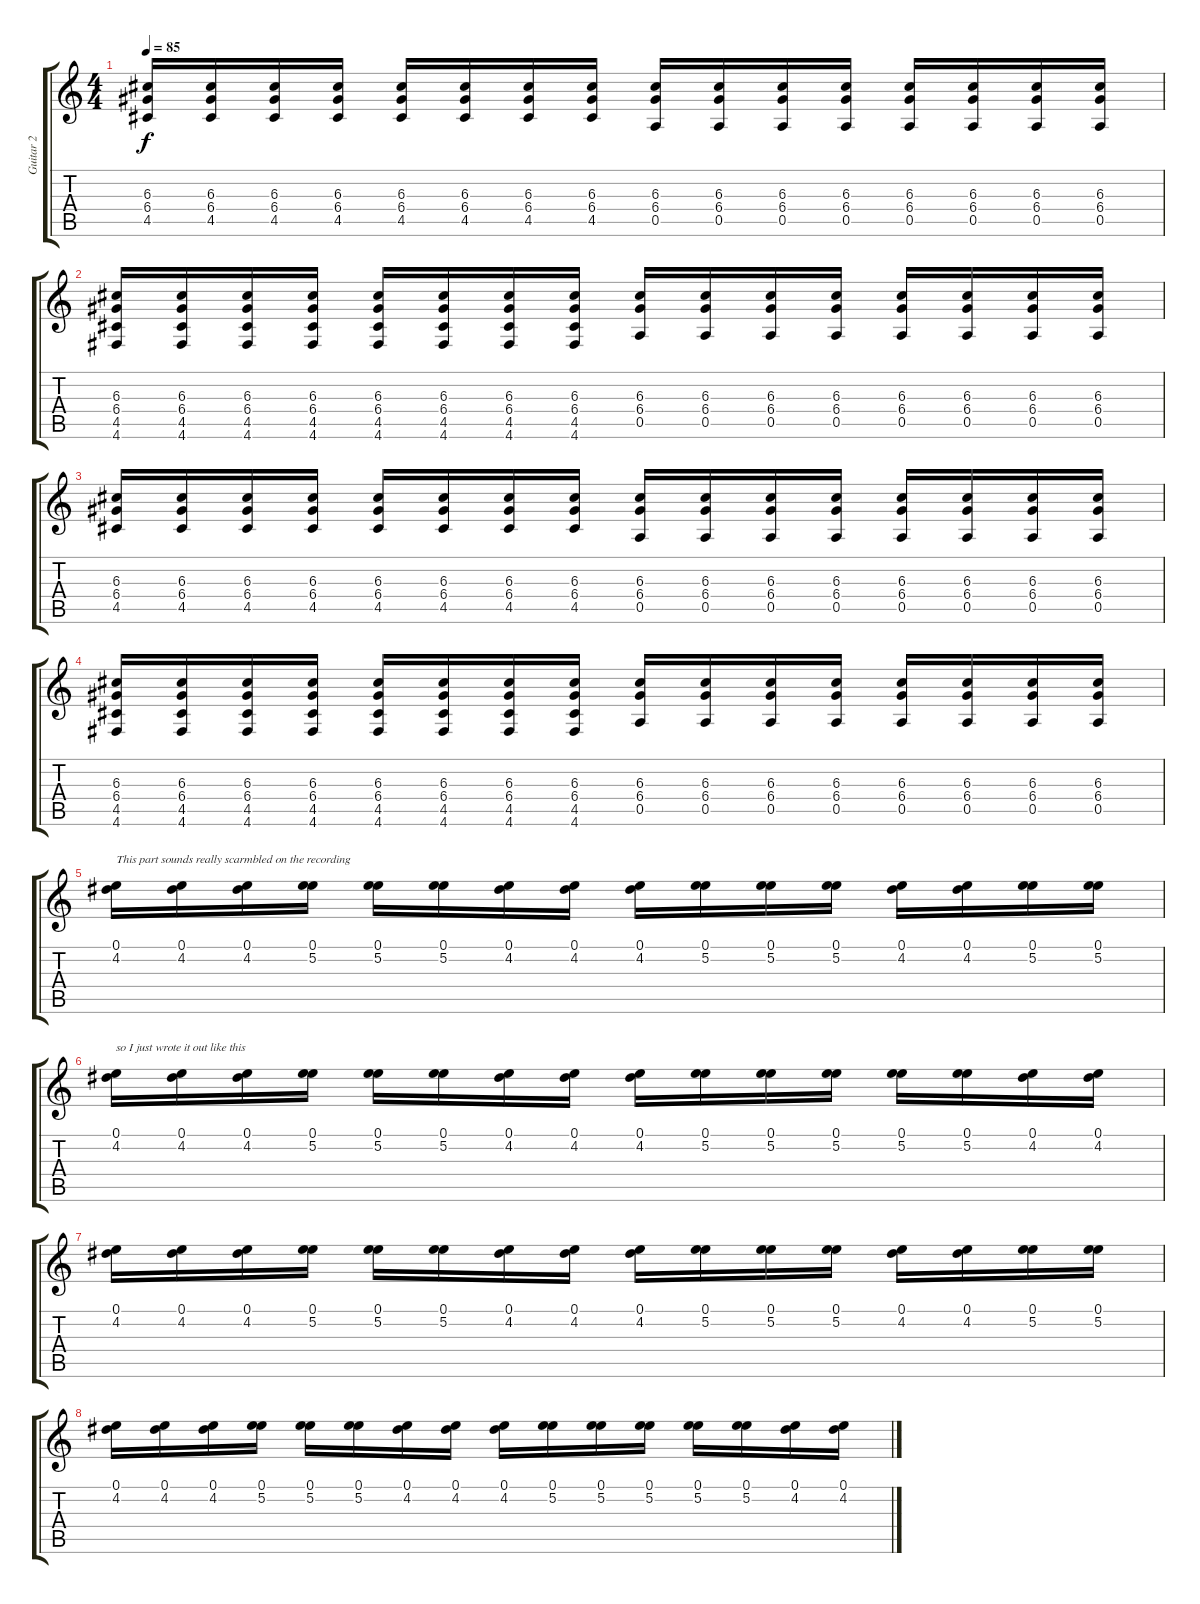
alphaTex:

\track ("Guitar 2" "Guitar 2") {instrument overdrivenguitar}
\staff {score tabs}
\tuning (E4 B3 G3 D3 A2 D2) {hide}
\ts (4 4)
\tempo 85
\clef g2
\ks c
(6.3 6.4 4.5).16{dy f} (6.3 6.4 4.5).16 (6.3 6.4 4.5).16 (6.3 6.4 4.5).16 (6.3 6.4 4.5).16 (6.3 6.4 4.5).16 (6.3 6.4 4.5).16 (6.3 6.4 4.5).16 (6.3 6.4 0.5).16 (6.3 6.4 0.5).16 (6.3 6.4 0.5).16 (6.3 6.4 0.5).16 (6.3 6.4 0.5).16 (6.3 6.4 0.5).16 (6.3 6.4 0.5).16 (6.3 6.4 0.5).16 |
(6.3 6.4 4.5 4.6).16 (6.3 6.4 4.5 4.6).16 (6.3 6.4 4.5 4.6).16 (6.3 6.4 4.5 4.6).16 (6.3 6.4 4.5 4.6).16 (6.3 6.4 4.5 4.6).16 (6.3 6.4 4.5 4.6).16 (6.3 6.4 4.5 4.6).16 (6.3 6.4 0.5).16 (6.3 6.4 0.5).16 (6.3 6.4 0.5).16 (6.3 6.4 0.5).16 (6.3 6.4 0.5).16 (6.3 6.4 0.5).16 (6.3 6.4 0.5).16 (6.3 6.4 0.5).16 |
(6.3 6.4 4.5).16 (6.3 6.4 4.5).16 (6.3 6.4 4.5).16 (6.3 6.4 4.5).16 (6.3 6.4 4.5).16 (6.3 6.4 4.5).16 (6.3 6.4 4.5).16 (6.3 6.4 4.5).16 (6.3 6.4 0.5).16 (6.3 6.4 0.5).16 (6.3 6.4 0.5).16 (6.3 6.4 0.5).16 (6.3 6.4 0.5).16 (6.3 6.4 0.5).16 (6.3 6.4 0.5).16 (6.3 6.4 0.5).16 |
(6.3 6.4 4.5 4.6).16 (6.3 6.4 4.5 4.6).16 (6.3 6.4 4.5 4.6).16 (6.3 6.4 4.5 4.6).16 (6.3 6.4 4.5 4.6).16 (6.3 6.4 4.5 4.6).16 (6.3 6.4 4.5 4.6).16 (6.3 6.4 4.5 4.6).16 (6.3 6.4 0.5).16 (6.3 6.4 0.5).16 (6.3 6.4 0.5).16 (6.3 6.4 0.5).16 (6.3 6.4 0.5).16 (6.3 6.4 0.5).16 (6.3 6.4 0.5).16 (6.3 6.4 0.5).16 |
(0.1 4.2).16{txt "This part sounds really scarmbled on the recording"} (0.1 4.2).16 (0.1 4.2).16 (0.1 5.2).16 (0.1 5.2).16 (0.1 5.2).16 (0.1 4.2).16 (0.1 4.2).16 (0.1 4.2).16 (0.1 5.2).16 (0.1 5.2).16 (0.1 5.2).16 (0.1 4.2).16 (0.1 4.2).16 (0.1 5.2).16 (0.1 5.2).16 |
(0.1 4.2).16{txt "so I just wrote it out like this"} (0.1 4.2).16 (0.1 4.2).16 (0.1 5.2).16 (0.1 5.2).16 (0.1 5.2).16 (0.1 4.2).16 (0.1 4.2).16 (0.1 4.2).16 (0.1 5.2).16 (0.1 5.2).16 (0.1 5.2).16 (0.1 5.2).16 (0.1 5.2).16 (0.1 4.2).16 (0.1 4.2).16 |
(0.1 4.2).16 (0.1 4.2).16 (0.1 4.2).16 (0.1 5.2).16 (0.1 5.2).16 (0.1 5.2).16 (0.1 4.2).16 (0.1 4.2).16 (0.1 4.2).16 (0.1 5.2).16 (0.1 5.2).16 (0.1 5.2).16 (0.1 4.2).16 (0.1 4.2).16 (0.1 5.2).16 (0.1 5.2).16 |
(0.1 4.2).16 (0.1 4.2).16 (0.1 4.2).16 (0.1 5.2).16 (0.1 5.2).16 (0.1 5.2).16 (0.1 4.2).16 (0.1 4.2).16 (0.1 4.2).16 (0.1 5.2).16 (0.1 5.2).16 (0.1 5.2).16 (0.1 5.2).16 (0.1 5.2).16 (0.1 4.2).16 (0.1 4.2).16
